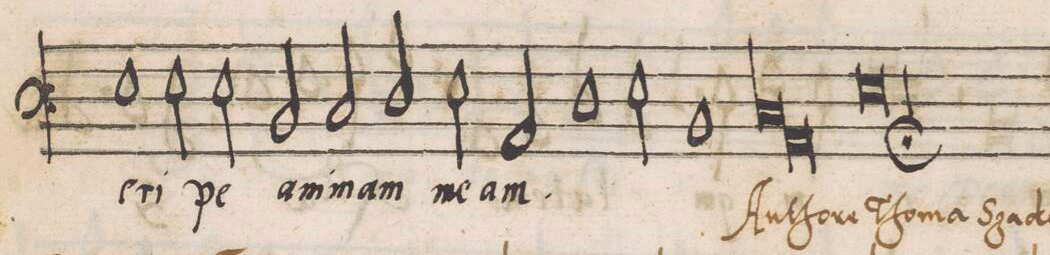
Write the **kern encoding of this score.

**kern	**text
*I"BASSVS	*
*clefF3	*
*k[]	*
*met(C|)	*
*M2/1	*
1G	e-
2G\	-ri-
2G\	-pe
=62	=62
2D/	a-
2E/	-ni-
2F/	-mam-
2G\	-me-
=63	=63
2C/	-am.
1F	.
2G\	.
=64	=64
1D	.
*lig	*
1E	.
=65	=65
1C	.
*Xlig	*
1G;<	.
==	==
*-	*-
